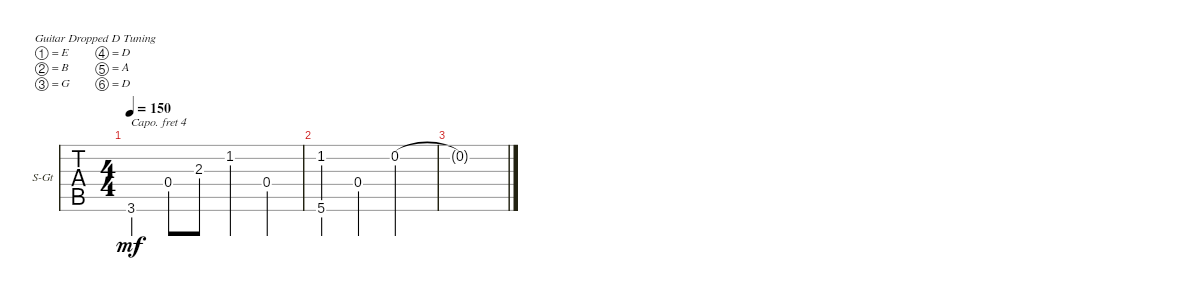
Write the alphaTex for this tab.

\defaultSystemsLayout 4
\bracketExtendMode groupsimilarinstruments
\firstSystemTrackNameOrientation horizontal
\otherSystemsTrackNameOrientation horizontal
\track ("Steel Guitar" "S-Gt") {instrument acousticguitarsteel}
\staff {tabs}
\capo 4
\tuning (E4 B3 G3 D3 A2 D2)
\ts (4 4)
\tempo 150
\clef g2
\ks c
3.6.4{dy mf} 0.4.8 2.3.8 1.2.4 0.4.4 |
(1.2 5.6).4 0.4.4 0.2.2 |
0.2{t}.1
